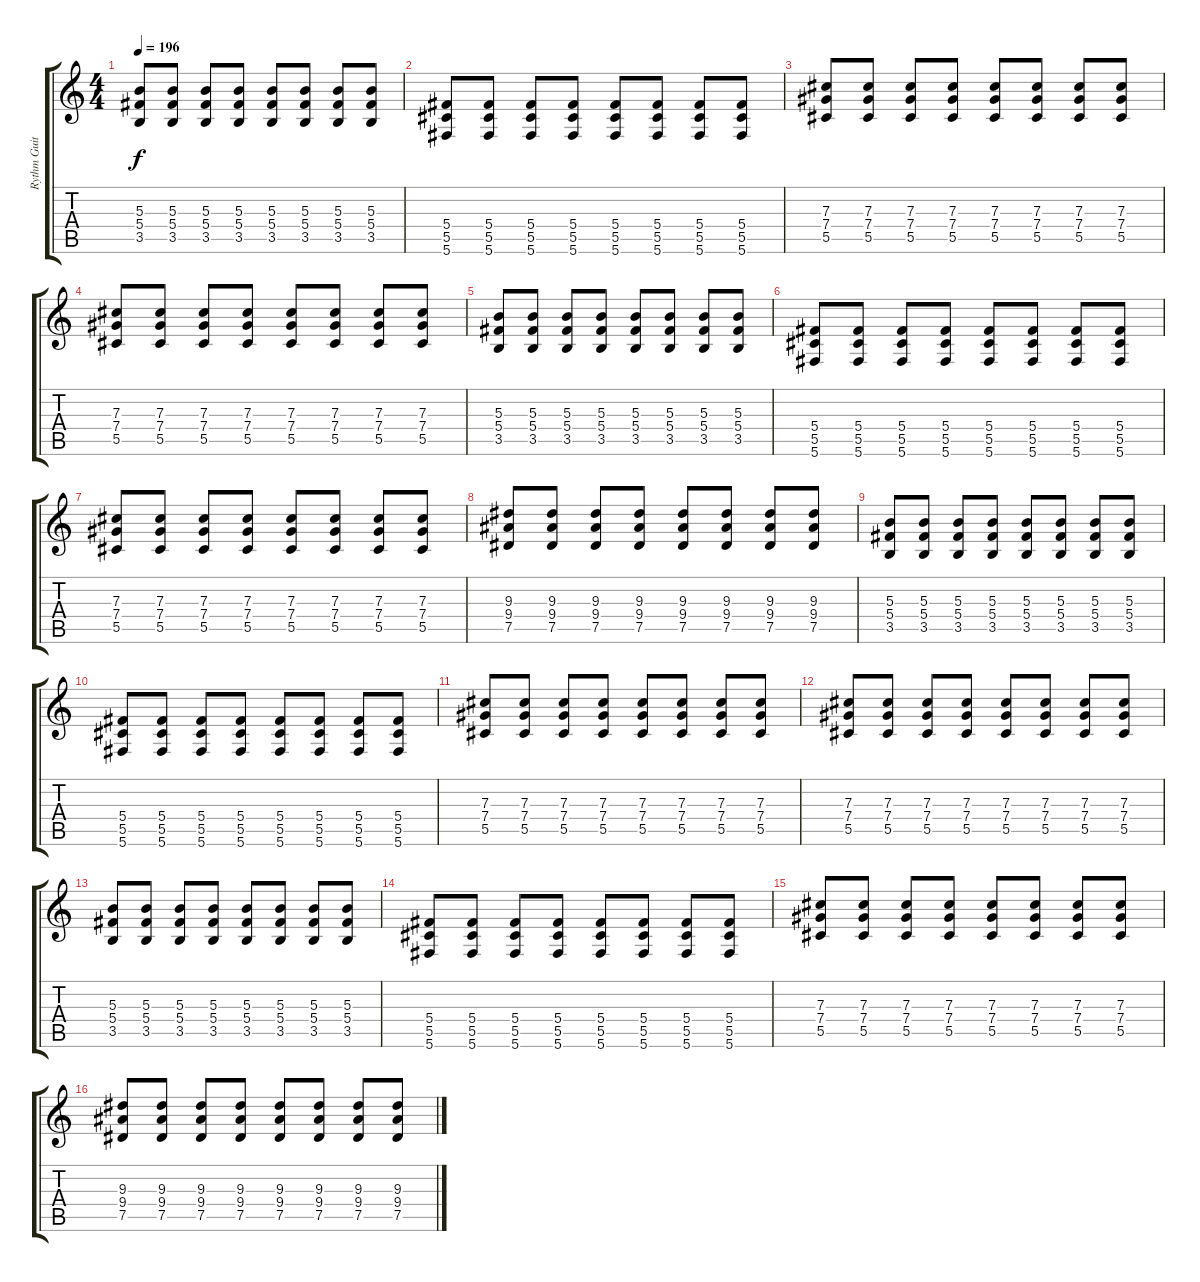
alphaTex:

\track ("Rythm Guitar" "Rythm Guit") {instrument distortionguitar}
\staff {score tabs}
\tuning (Eb4 Bb3 Gb3 Db3 Ab2 Db2) {hide}
\ts (4 4)
\tempo 196
\clef g2
\ks c
(5.3 5.4 3.5).8{dy f} (5.3 5.4 3.5).8 (5.3 5.4 3.5).8 (5.3 5.4 3.5).8 (5.3 5.4 3.5).8 (5.3 5.4 3.5).8 (5.3 5.4 3.5).8 (5.3 5.4 3.5).8 |
(5.4 5.5 5.6).8 (5.4 5.5 5.6).8 (5.4 5.5 5.6).8 (5.4 5.5 5.6).8 (5.4 5.5 5.6).8 (5.4 5.5 5.6).8 (5.4 5.5 5.6).8 (5.4 5.5 5.6).8 |
(7.3 7.4 5.5).8 (7.3 7.4 5.5).8 (7.3 7.4 5.5).8 (7.3 7.4 5.5).8 (7.3 7.4 5.5).8 (7.3 7.4 5.5).8 (7.3 7.4 5.5).8 (7.3 7.4 5.5).8 |
(7.3 7.4 5.5).8 (7.3 7.4 5.5).8 (7.3 7.4 5.5).8 (7.3 7.4 5.5).8 (7.3 7.4 5.5).8 (7.3 7.4 5.5).8 (7.3 7.4 5.5).8 (7.3 7.4 5.5).8 |
(5.3 5.4 3.5).8 (5.3 5.4 3.5).8 (5.3 5.4 3.5).8 (5.3 5.4 3.5).8 (5.3 5.4 3.5).8 (5.3 5.4 3.5).8 (5.3 5.4 3.5).8 (5.3 5.4 3.5).8 |
(5.4 5.5 5.6).8 (5.4 5.5 5.6).8 (5.4 5.5 5.6).8 (5.4 5.5 5.6).8 (5.4 5.5 5.6).8 (5.4 5.5 5.6).8 (5.4 5.5 5.6).8 (5.4 5.5 5.6).8 |
(7.3 7.4 5.5).8 (7.3 7.4 5.5).8 (7.3 7.4 5.5).8 (7.3 7.4 5.5).8 (7.3 7.4 5.5).8 (7.3 7.4 5.5).8 (7.3 7.4 5.5).8 (7.3 7.4 5.5).8 |
(9.3 9.4 7.5).8 (9.3 9.4 7.5).8 (9.3 9.4 7.5).8 (9.3 9.4 7.5).8 (9.3 9.4 7.5).8 (9.3 9.4 7.5).8 (9.3 9.4 7.5).8 (9.3 9.4 7.5).8 |
(5.3 5.4 3.5).8 (5.3 5.4 3.5).8 (5.3 5.4 3.5).8 (5.3 5.4 3.5).8 (5.3 5.4 3.5).8 (5.3 5.4 3.5).8 (5.3 5.4 3.5).8 (5.3 5.4 3.5).8 |
(5.4 5.5 5.6).8 (5.4 5.5 5.6).8 (5.4 5.5 5.6).8 (5.4 5.5 5.6).8 (5.4 5.5 5.6).8 (5.4 5.5 5.6).8 (5.4 5.5 5.6).8 (5.4 5.5 5.6).8 |
(7.3 7.4 5.5).8 (7.3 7.4 5.5).8 (7.3 7.4 5.5).8 (7.3 7.4 5.5).8 (7.3 7.4 5.5).8 (7.3 7.4 5.5).8 (7.3 7.4 5.5).8 (7.3 7.4 5.5).8 |
(7.3 7.4 5.5).8 (7.3 7.4 5.5).8 (7.3 7.4 5.5).8 (7.3 7.4 5.5).8 (7.3 7.4 5.5).8 (7.3 7.4 5.5).8 (7.3 7.4 5.5).8 (7.3 7.4 5.5).8 |
(5.3 5.4 3.5).8 (5.3 5.4 3.5).8 (5.3 5.4 3.5).8 (5.3 5.4 3.5).8 (5.3 5.4 3.5).8 (5.3 5.4 3.5).8 (5.3 5.4 3.5).8 (5.3 5.4 3.5).8 |
(5.4 5.5 5.6).8 (5.4 5.5 5.6).8 (5.4 5.5 5.6).8 (5.4 5.5 5.6).8 (5.4 5.5 5.6).8 (5.4 5.5 5.6).8 (5.4 5.5 5.6).8 (5.4 5.5 5.6).8 |
(7.3 7.4 5.5).8 (7.3 7.4 5.5).8 (7.3 7.4 5.5).8 (7.3 7.4 5.5).8 (7.3 7.4 5.5).8 (7.3 7.4 5.5).8 (7.3 7.4 5.5).8 (7.3 7.4 5.5).8 |
(9.3 9.4 7.5).8 (9.3 9.4 7.5).8 (9.3 9.4 7.5).8 (9.3 9.4 7.5).8 (9.3 9.4 7.5).8 (9.3 9.4 7.5).8 (9.3 9.4 7.5).8 (9.3 9.4 7.5).8
